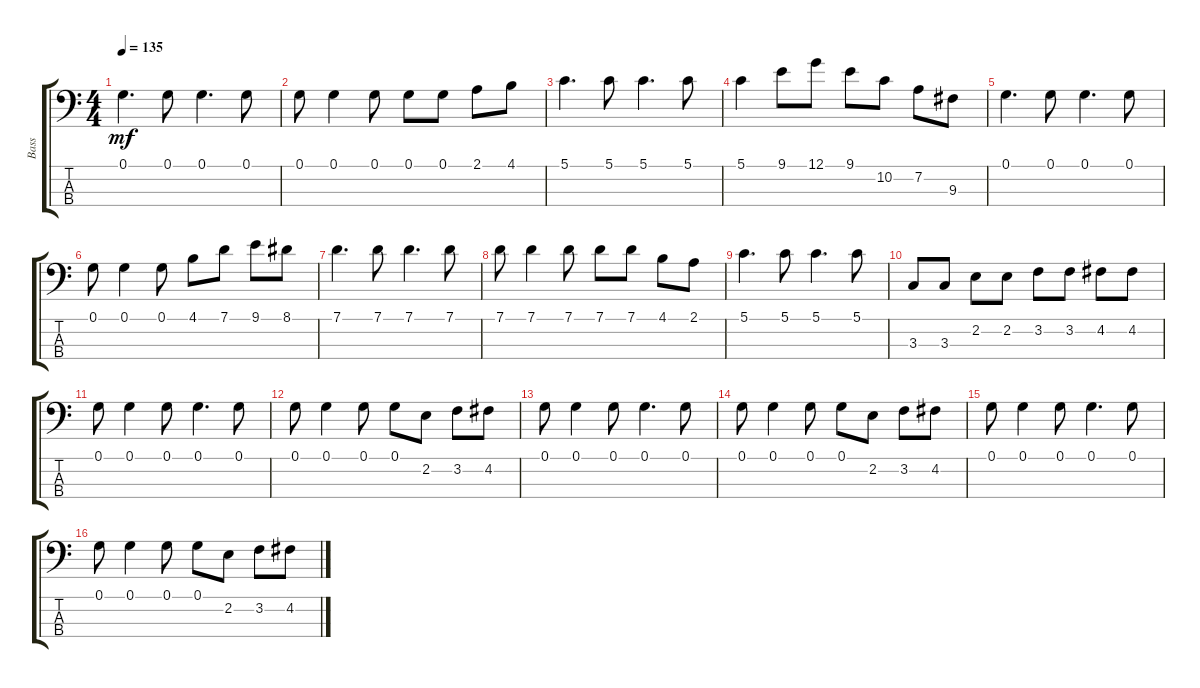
\track ("Bass" "Bass") {instrument electricbasspick}
\staff {score tabs}
\tuning (G2 D2 A1 E1) {hide}
\ts (4 4)
\tempo 135
\clef f4
\ks c
0.1.4{d dy mf} 0.1.8 0.1.4{d} 0.1.8 |
0.1.8 0.1.4 0.1.8 0.1.8 0.1.8 2.1.8 4.1.8 |
5.1.4{d} 5.1.8 5.1.4{d} 5.1.8 |
5.1.4 9.1.8 12.1.8 9.1.8 10.2.8 7.2.8 9.3.8 |
0.1.4{d} 0.1.8 0.1.4{d} 0.1.8 |
0.1.8 0.1.4 0.1.8 4.1.8 7.1.8 9.1.8 8.1.8 |
7.1.4{d} 7.1.8 7.1.4{d} 7.1.8 |
7.1.8 7.1.4 7.1.8 7.1.8 7.1.8 4.1.8 2.1.8 |
5.1.4{d} 5.1.8 5.1.4{d} 5.1.8 |
3.3.8 3.3.8 2.2.8 2.2.8 3.2.8 3.2.8 4.2.8 4.2.8 |
0.1.8 0.1.4 0.1.8 0.1.4{d} 0.1.8 |
0.1.8 0.1.4 0.1.8 0.1.8 2.2.8 3.2.8 4.2.8 |
0.1.8 0.1.4 0.1.8 0.1.4{d} 0.1.8 |
0.1.8 0.1.4 0.1.8 0.1.8 2.2.8 3.2.8 4.2.8 |
0.1.8 0.1.4 0.1.8 0.1.4{d} 0.1.8 |
0.1.8 0.1.4 0.1.8 0.1.8 2.2.8 3.2.8 4.2.8
